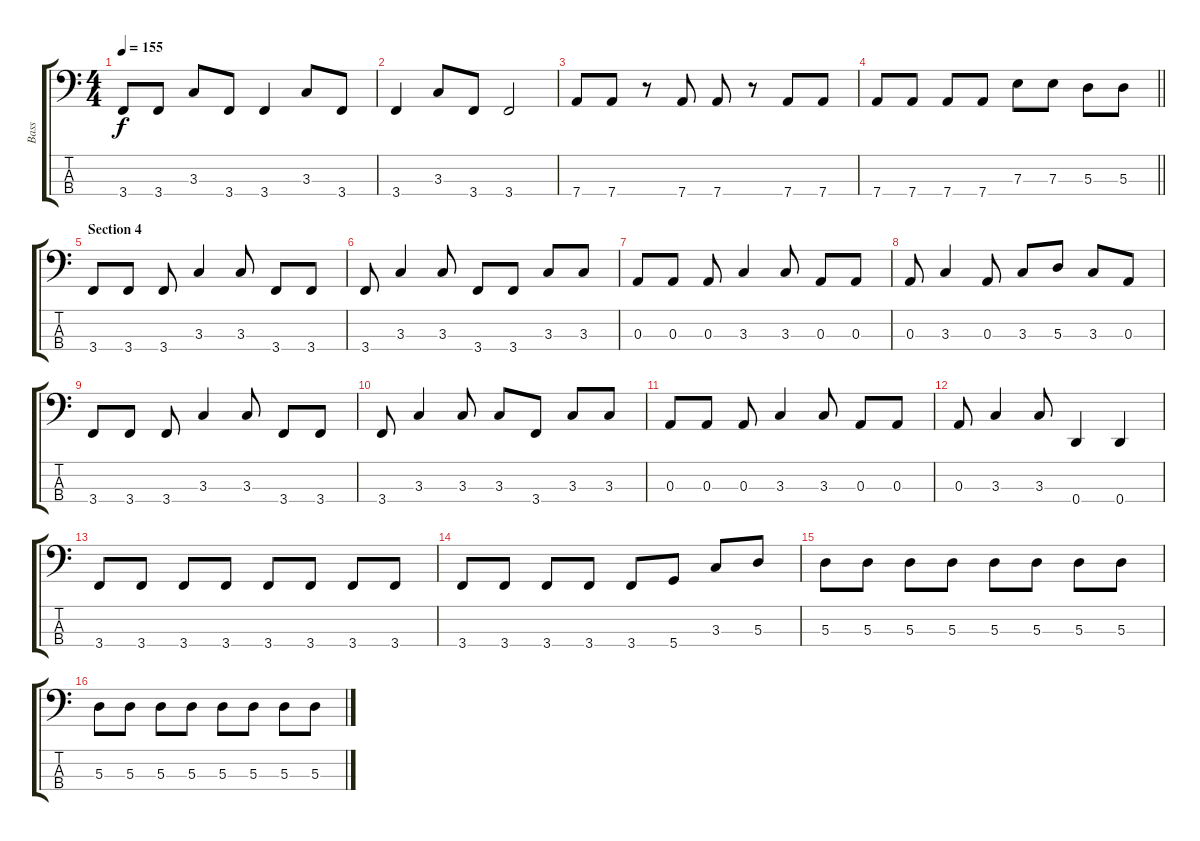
\track ("Bass" "Bass") {instrument electricbassfinger}
\staff {score tabs}
\tuning (G2 D2 A1 D1) {hide}
\ts (4 4)
\tempo 155
\clef f4
\ks c
3.4.8{dy f} 3.4.8 3.3.8 3.4.8 3.4.4 3.3.8 3.4.8 |
3.4.4 3.3.8 3.4.8 3.4.2 |
7.4.8 7.4.8 r.8 7.4.8 7.4.8 r.8 7.4.8 7.4.8 |
\barLineRight lightlight
7.4.8 7.4.8 7.4.8 7.4.8 7.3.8 7.3.8 5.3.8 5.3.8 |
\section ("" "Section 4")
3.4.8 3.4.8 3.4.8 3.3.4 3.3.8 3.4.8 3.4.8 |
3.4.8 3.3.4 3.3.8 3.4.8 3.4.8 3.3.8 3.3.8 |
0.3.8 0.3.8 0.3.8 3.3.4 3.3.8 0.3.8 0.3.8 |
0.3.8 3.3.4 0.3.8 3.3.8 5.3.8 3.3.8 0.3.8 |
3.4.8 3.4.8 3.4.8 3.3.4 3.3.8 3.4.8 3.4.8 |
3.4.8 3.3.4 3.3.8 3.3.8 3.4.8 3.3.8 3.3.8 |
0.3.8 0.3.8 0.3.8 3.3.4 3.3.8 0.3.8 0.3.8 |
0.3.8 3.3.4 3.3.8 0.4.4 0.4.4 |
3.4.8 3.4.8 3.4.8 3.4.8 3.4.8 3.4.8 3.4.8 3.4.8 |
3.4.8 3.4.8 3.4.8 3.4.8 3.4.8 5.4.8 3.3.8 5.3.8 |
5.3.8 5.3.8 5.3.8 5.3.8 5.3.8 5.3.8 5.3.8 5.3.8 |
5.3.8 5.3.8 5.3.8 5.3.8 5.3.8 5.3.8 5.3.8 5.3.8
